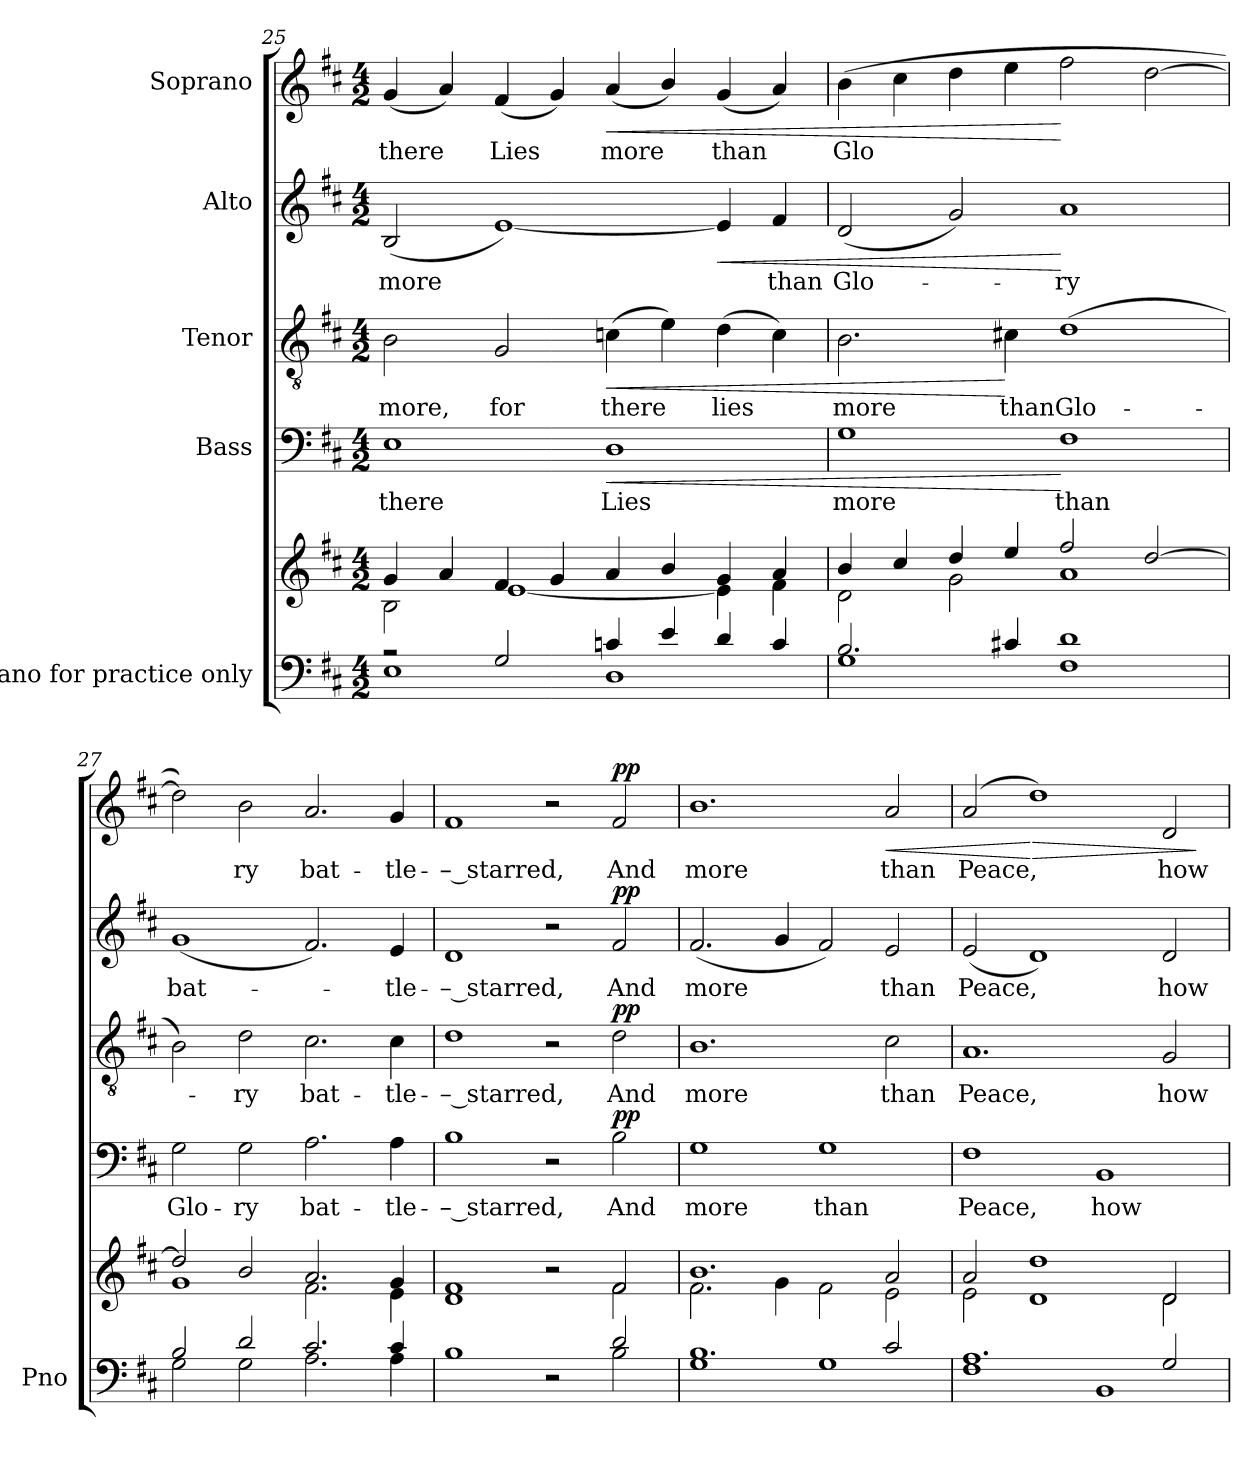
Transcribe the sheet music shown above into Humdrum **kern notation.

**kern	**kern	**kern	**text	**dynam	**kern	**text	**dynam	**kern	**text	**dynam	**kern	**text	**dynam
*part5	*part5	*part4	*part4	*part4	*part3	*part3	*part3	*part2	*part2	*part2	*part1	*part1	*part1
*staff6	*staff5	*staff4	*staff4	*staff4	*staff3	*staff3	*staff3	*staff2	*staff2	*staff2	*staff1	*staff1	*staff1
*I"Piano for practice only	*	*I"Bass	*	*	*I"Tenor	*	*	*I"Alto	*	*	*I"Soprano	*	*
*I'Pno	*	*	*	*	*	*	*	*	*	*	*	*	*
*clefF4	*clefG2	*clefF4	*	*	*clefGv2	*	*	*clefG2	*	*	*clefG2	*	*
*k[f#c#]	*k[f#c#]	*k[f#c#]	*	*	*k[f#c#]	*	*	*k[f#c#]	*	*	*k[f#c#]	*	*
*M4/2	*M4/2	*M4/2	*	*	*M4/2	*	*	*M4/2	*	*	*M4/2	*	*
=25	=25	=25	=25	=25	=25	=25	=25	=25	=25	=25	=25	=25	=25
*^	*^	*	*	*	*	*	*	*	*	*	*	*	*
!	!	!	!	!	!LO:LY:b	!	!	!LO:LY:b	!	!	!LO:LY:b	!	!	!LO:LY:b	!
2r	1E	4g/	2B\	1E	there	.	2B\	more,	.	(2B/	more	.	(4g/	there	.
.	.	4a/	.	.	.	.	.	.	.	.	.	.	4a/)	.	.
!	!	!	!	!	!	!	!	!LO:LY:b	!	!	!	!	!	!LO:LY:b	!
2G/	.	4f#/	[1e	.	.	.	2G/	for	.	[1e)	.	.	(4f#/	Lies	.
.	.	4g/	.	.	.	.	.	.	.	.	.	.	4g/)	.	.
!	!	!	!	!	!LO:LY:b	!LO:HP:b	!	!LO:LY:b	!LO:HP:b	!	!	!	!	!LO:LY:b	!LO:HP:b
4cn/	1D	4a/	.	1D	Lies	<	(4cn\	there	<	.	.	.	(4a/	more	<
4e/	.	4b/	.	.	.	.	4e\)	.	.	.	.	.	4b/)	.	.
!	!	!	!	!	!	!	!	!LO:LY:b	!	!	!	!LO:HP:b	!	!LO:LY:b	!
4d/	.	4g/	4e\]	.	.	.	(4d\	lies	.	4e/]	.	<	(4g/	than	.
!	!	!	!	!	!	!	!	!	!	!	!LO:LY:b	!	!	!	!
4c/	.	4a/	4f#\	.	.	.	4c\)	.	.	4f#/	than	.	4a/)	.	.
=26	=26	=26	=26	=26	=26	=26	=26	=26	=26	=26	=26	=26	=26	=26	=26
!	!	!	!	!	!LO:LY:b	!	!	!LO:LY:b	!	!	!LO:LY:b	!	!	!LO:LY:b	!
2.B/	1G	4b/	2d\	1G	more	.	2.B\	more	.	(2d/	Glo-	.	(4b\	Glo	.
.	.	4cc#/	.	.	.	.	.	.	.	.	.	.	4cc#\	.	.
.	.	4dd/	2g\	.	.	.	.	.	.	2g/)	.	.	4dd\	.	.
!	!	!	!	!	!	!	!	!LO:LY:b	!	!	!	!	!	!	!
4c#X/	.	4ee/	.	.	.	.	4c#X\	than	[	.	.	.	4ee\	.	.
!	!	!	!	!	!LO:LY:b	!	!	!LO:LY:b	!	!	!LO:LY:b	!	!	!	!
1d	1F#	2ff#/	1a	1F#	than	[	(1d	Glo-	.	1a	-ry	[	2ff#\	.	[
.	.	[2dd/	.	.	.	.	.	.	.	.	.	.	[2dd\	.	.
=27	=27	=27	=27	=27	=27	=27	=27	=27	=27	=27	=27	=27	=27	=27	=27
!	!	!	!	!	!LO:LY:b	!	!	!	!	!	!LO:LY:b	!	!	!	!
2B/	2G\	2dd/]	1g	2G\	Glo-	.	2B\)	.	.	(1g	bat-	.	2dd\])	.	.
!	!	!	!	!	!LO:LY:b	!	!	!LO:LY:b	!	!	!	!	!	!LO:LY:b	!
2d/	2G\	2b/	.	2G\	-ry	.	2d\	-ry	.	.	.	.	2b\	ry	.
!	!	!	!	!	!LO:LY:b	!	!	!LO:LY:b	!	!	!	!	!	!LO:LY:b	!
2.c#/	2.A\	2.a/	2.f#\	2.A\	bat-	.	2.c#\	bat-	.	2.f#/)	.	.	2.a/	bat-	.
!	!	!	!	!	!LO:LY:b	!	!	!LO:LY:b	!	!	!LO:LY:b	!	!	!LO:LY:b	!
4c#/	4A\	4g/	4e\	4A\	-tle-	.	4c#\	-tle-	.	4e/	-tle-	.	4g/	-tle-	.
!!LO:LB:g=z
=28	=28	=28	=28	=28	=28	=28	=28	=28	=28	=28	=28	=28	=28	=28	=28
!	!	!	!	!	!LO:LY:b	!	!	!LO:LY:b	!	!	!LO:LY:b	!	!	!LO:LY:b	!
1ryy	1B	1f#	1d	1B	-– starred,	.	1d	-– starred,	.	1d	-– starred,	.	1f#	-– starred,	.
2r	2ryy	2r	2ryy	2r	.	.	2r	.	.	2r	.	.	2r	.	.
!	!	!	!	!	!LO:LY:b	!LO:DY:a	!	!LO:LY:b	!LO:DY:a	!	!LO:LY:b	!LO:DY:a	!	!LO:LY:b	!LO:DY:a
2d/	2B\	2f#/	2f#\	2B\	And	pp	2d\	And	pp	2f#/	And	pp	2f#/	And	pp
=29	=29	=29	=29	=29	=29	=29	=29	=29	=29	=29	=29	=29	=29	=29	=29
!	!	!	!	!	!LO:LY:b	!	!	!LO:LY:b	!	!	!LO:LY:b	!	!	!LO:LY:b	!
1.B	1G	1.b	2.f#\	1G	more	.	1.B	more	.	(2.f#/	more	.	1.b	more	.
.	.	.	4g\	.	.	.	.	.	.	4g/	.	.	.	.	.
!	!	!	!	!	!LO:LY:b	!	!	!	!	!	!	!	!	!	!
.	1G	.	2f#\	1G	than	.	.	.	.	2f#/)	.	.	.	.	.
!	!	!	!	!	!	!	!	!LO:LY:b	!	!	!LO:LY:b	!	!	!LO:LY:b	!LO:HP:b
2c#/	.	2a/	2e\	.	.	.	2c#\	than	.	2e/	than	.	2a/	than	<
=30	=30	=30	=30	=30	=30	=30	=30	=30	=30	=30	=30	=30	=30	=30	=30
!	!	!	!	!	!LO:LY:b	!	!	!LO:LY:b	!	!	!LO:LY:b	!	!	!LO:LY:b	!
1.A	1F#	2a/	2e\	1F#	Peace,	.	1.A	Peace,	.	(2e/	Peace,	.	(2a/	Peace,	.
!	!	!	!	!	!	!	!	!	!	!	!	!	!	!	!LO:HP:n=1:b
.	.	1dd	1d	.	.	.	.	.	.	1d)	.	.	1dd)	.	[ >
!	!	!	!	!	!LO:LY:b	!	!	!	!	!	!	!	!	!	!
.	1BB	.	.	1BB	how-	.	.	.	.	.	.	.	.	.	.
!	!	!	!	!	!	!	!	!LO:LY:b	!	!	!LO:LY:b	!	!	!LO:LY:b	!
2G/	.	2d/	2d\	.	.	.	2G/	how-	.	2d/	how-	.	2d/	how-	.
*v	*v	*	*	*	*	*	*	*	*	*	*	*	*	*	*
*	*v	*v	*	*	*	*	*	*	*	*	*	*	*	*
.	.	.	.	.	.	.	.	.	.	.	.	.	]
=	=	=	=	=	=	=	=	=	=	=	=	=	=
*-	*-	*-	*-	*-	*-	*-	*-	*-	*-	*-	*-	*-	*-
